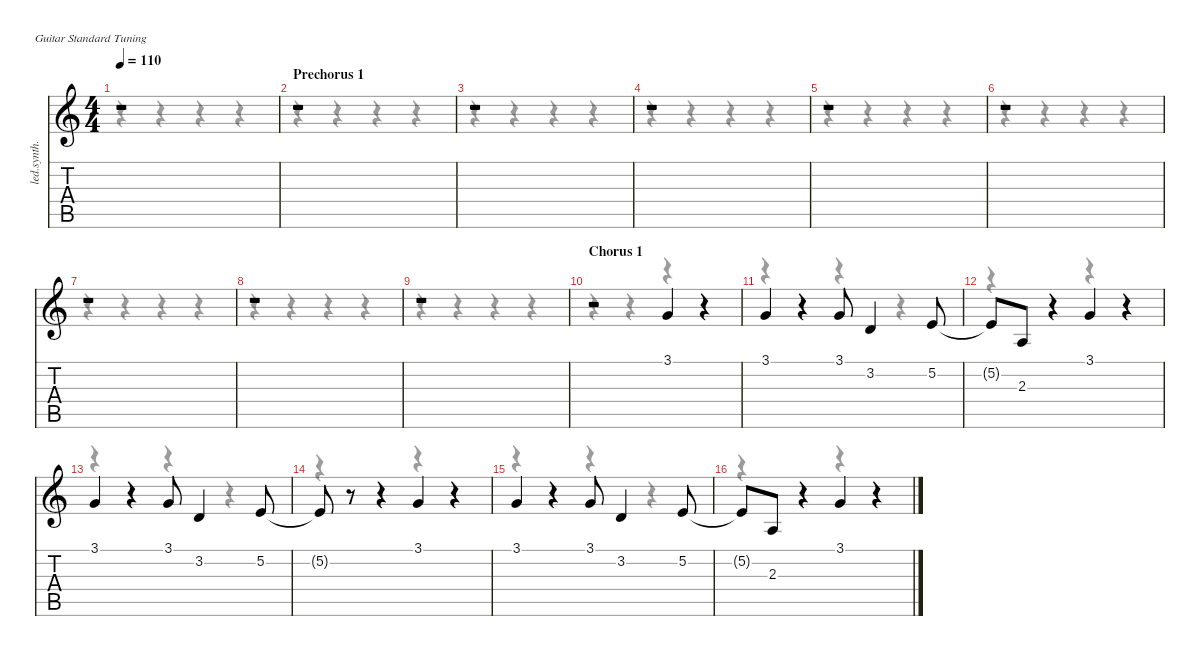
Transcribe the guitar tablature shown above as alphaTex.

\defaultSystemsLayout 4
\hideDynamics
\bracketExtendMode nobrackets
\otherSystemsTrackNameOrientation horizontal
\track ("Vocal" "led.synth.") {instrument lead6voice}
\staff {score tabs}
\tuning (E4 B3 G3 D3 A2 E2)
\voice
\ts (4 4)
\tempo 110
\clef g2
\ks c
r.1{dy f beam Up} |
\section ("" "Prechorus 1")
r.1{beam Up} |
r.1{beam Up} |
r.1{beam Up} |
r.1{beam Up} |
r.1{beam Up} |
r.1{beam Up} |
r.1{beam Up} |
r.1{beam Up} |
\section ("" "Chorus 1")
r.2{beam Up} 3.1.4{beam Up} r.4{beam Up} |
3.1.4{beam Up} r.4{beam Up} 3.1.8{beam Up} 3.2.4{beam Up} 5.2.8{beam Up} |
5.2{t}.8{beam Up} 2.3.8{beam Up} r.4{beam Up} 3.1.4{beam Up} r.4{beam Up} |
3.1.4{beam Up} r.4{beam Up} 3.1.8{beam Up} 3.2.4{beam Up} 5.2.8{beam Up} |
5.2{t}.8{beam Up} r.8{beam Up} r.4{beam Up} 3.1.4{beam Up} r.4{beam Up} |
3.1.4{beam Up} r.4{beam Up} 3.1.8{beam Up} 3.2.4{beam Up} 5.2.8{beam Up} |
5.2{t}.8{beam Up} 2.3.8{beam Up} r.4{beam Up} 3.1.4{beam Up} r.4{beam Up}
\voice
\clef g2
\ottava regular
\simile none
\ks c
r.4{dy mf beam Down} r.4{beam Down} r.4{beam Down} r.4{beam Down} |
r.4{beam Down} r.4{beam Down} r.4{beam Down} r.4{beam Down} |
r.4{beam Down} r.4{beam Down} r.4{beam Down} r.4{beam Down} |
r.4{beam Down} r.4{beam Down} r.4{beam Down} r.4{beam Down} |
r.4{beam Down} r.4{beam Down} r.4{beam Down} r.4{beam Down} |
r.4{beam Down} r.4{beam Down} r.4{beam Down} r.4{beam Down} |
r.4{beam Down} r.4{beam Down} r.4{beam Down} r.4{beam Down} |
r.4{beam Down} r.4{beam Down} r.4{beam Down} r.4{beam Down} |
r.4{beam Down} r.4{beam Down} r.4{beam Down} r.4{beam Down} |
r.4{beam Down} r.4{beam Down} r.4{beam Down} r.4{beam Down} |
r.4{beam Down} r.4{beam Down} r.4{beam Down} r.4{beam Down} |
r.4{beam Down} r.4{beam Down} r.4{beam Down} r.4{beam Down} |
r.4{beam Down} r.4{beam Down} r.4{beam Down} r.4{beam Down} |
r.4{beam Down} r.4{beam Down} r.4{beam Down} r.4{beam Down} |
r.4{beam Down} r.4{beam Down} r.4{beam Down} r.4{beam Down} |
r.4{beam Down} r.4{beam Down} r.4{beam Down} r.4{beam Down}
